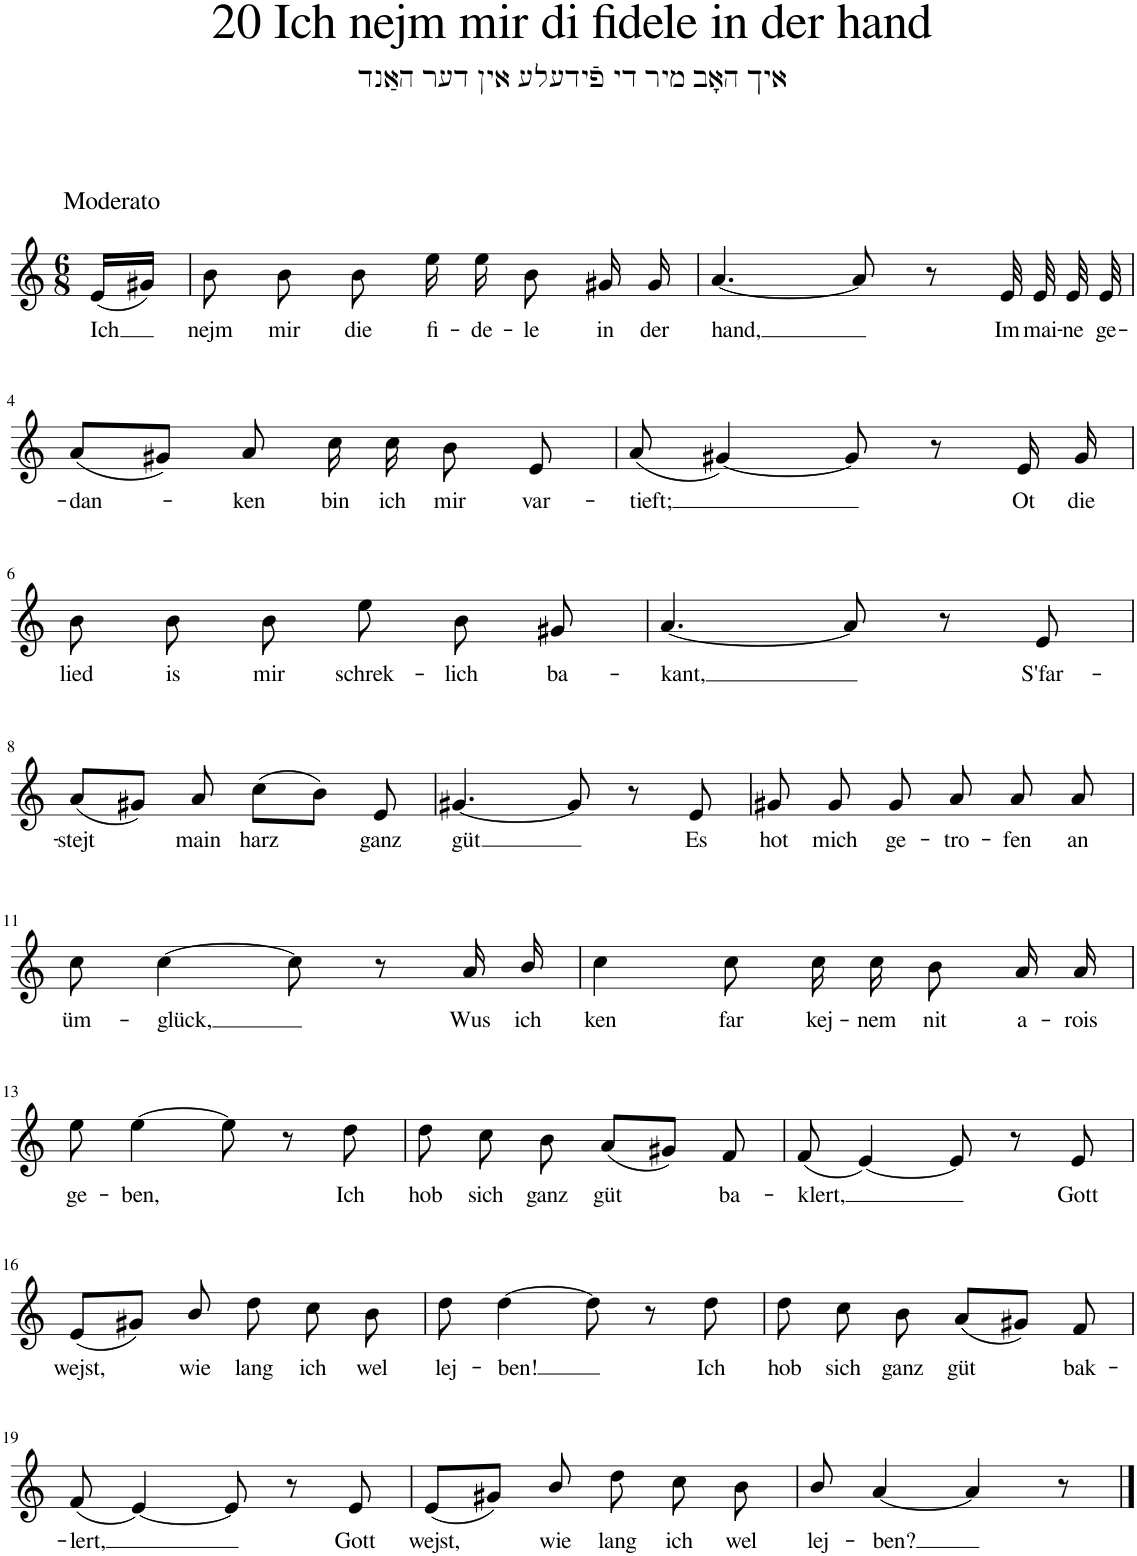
**kern	**text
*part1	*part1
*staff1	*staff1
*I"Piano	*
*I'Pno.	*
*clefG2	*
*k[]	*
*M6/8	*
=1	=1
!LO:TX:a:t=Moderato	!
!	!LO:LY:b
(16e/LL	Ich
16g#X/JJ)	.
=2	=2
!	!LO:LY:b
8b\	nejm
!	!LO:LY:b
8b\	mir
!	!LO:LY:b
8b\	die
!	!LO:LY:b
16ee\	fi-
!	!LO:LY:b
16ee\	-de-
!	!LO:LY:b
8b\	-le
!	!LO:LY:b
16g#X/	in
!	!LO:LY:b
16g#/	der
=3	=3
!	!LO:LY:b
[4.a/	hand,
8a/]	.
8r	.
!	!LO:LY:b
32e/	Im
!	!LO:LY:b
32e/	mai-
!	!LO:LY:b
32e/	-ne
!	!LO:LY:b
32e/	ge-
!!LO:LB:g=z
=4	=4
!	!LO:LY:b
(8a/L	-dan-
8g#X/J)	.
!	!LO:LY:b
8a/	-ken
!	!LO:LY:b
16cc\	bin
!	!LO:LY:b
16cc\	ich
!	!LO:LY:b
8b\	mir
!	!LO:LY:b
8e/	var-
=5	=5
!	!LO:LY:b
(8a/	-tieft;
[4g#X/)	.
8g#/]	.
8r	.
!	!LO:LY:b
16e/	Ot
!	!LO:LY:b
16g#/	die
!!LO:LB:g=z
=6	=6
!	!LO:LY:b
8b\	lied
!	!LO:LY:b
8b\	is
!	!LO:LY:b
8b\	mir
!	!LO:LY:b
8ee\	schrek-
!	!LO:LY:b
8b\	-lich
!	!LO:LY:b
8g#X/	ba-
=7	=7
!	!LO:LY:b
[4.a/	-kant,
8a/]	.
8r	.
!	!LO:LY:b
8e/	S'far-
!!LO:LB:g=z
=8	=8
!	!LO:LY:b
(8a/L	-stejt
8g#X/J)	.
!	!LO:LY:b
8a/	main
!	!LO:LY:b
(8cc\L	harz
8b\J)	.
!	!LO:LY:b
8e/	ganz
=9	=9
!	!LO:LY:b
[4.g#X/	güt
8g#/]	.
8r	.
!	!LO:LY:b
8e/	Es
=10	=10
!	!LO:LY:b
8g#X/	hot
!	!LO:LY:b
8g#/	mich
!	!LO:LY:b
8g#/	ge-
!	!LO:LY:b
8a/	-tro-
!	!LO:LY:b
8a/	-fen
!	!LO:LY:b
8a/	an
!!LO:LB:g=z
=11	=11
!	!LO:LY:b
8cc\	üm-
!	!LO:LY:b
[4cc\	-glück,
8cc\]	.
8r	.
!	!LO:LY:b
16a/	Wus
!	!LO:LY:b
16b/	ich
=12	=12
!	!LO:LY:b
4cc\	ken
!	!LO:LY:b
8cc\	far
!	!LO:LY:b
16cc\	kej-
!	!LO:LY:b
16cc\	-nem
!	!LO:LY:b
8b\	nit
!	!LO:LY:b
16a/	a-
!	!LO:LY:b
16a/	-rois
!!LO:LB:g=z
=13	=13
!	!LO:LY:b
8ee\	ge-
!	!LO:LY:b
[4ee\	-ben,
8ee\]	.
8r	.
!	!LO:LY:b
8dd\	Ich
=14	=14
!	!LO:LY:b
8dd\	hob
!	!LO:LY:b
8cc\	sich
!	!LO:LY:b
8b\	ganz
!	!LO:LY:b
(8a/L	güt
8g#X/J)	.
!	!LO:LY:b
8f/	ba-
=15	=15
!	!LO:LY:b
(8f/	-klert,
[4e/)	.
8e/]	.
8r	.
!	!LO:LY:b
8e/	Gott
!!LO:LB:g=z
=16	=16
!	!LO:LY:b
(8e/L	wejst,
8g#X/J)	.
!	!LO:LY:b
8b/	wie
!	!LO:LY:b
8dd\	lang
!	!LO:LY:b
8cc\	ich
!	!LO:LY:b
8b\	wel
=17	=17
!	!LO:LY:b
8dd\	lej-
!	!LO:LY:b
[4dd\	-ben!
8dd\]	.
8r	.
!	!LO:LY:b
8dd\	Ich
=18	=18
!	!LO:LY:b
8dd\	hob
!	!LO:LY:b
8cc\	sich
!	!LO:LY:b
8b\	ganz
!	!LO:LY:b
(8a/L	güt
8g#X/J)	.
!	!LO:LY:b
8f/	bak-
!!LO:LB:g=z
=19	=19
!	!LO:LY:b
(8f/	-lert,
[4e/)	.
8e/]	.
8r	.
!	!LO:LY:b
8e/	Gott
=20	=20
!	!LO:LY:b
(8e/L	wejst,
8g#X/J)	.
!	!LO:LY:b
8b/	wie
!	!LO:LY:b
8dd\	lang
!	!LO:LY:b
8cc\	ich
!	!LO:LY:b
8b\	wel
=21	=21
!	!LO:LY:b
8b/	lej-
!	!LO:LY:b
[4a/	-ben?
4a/]	.
8r	.
==	==
*-	*-
